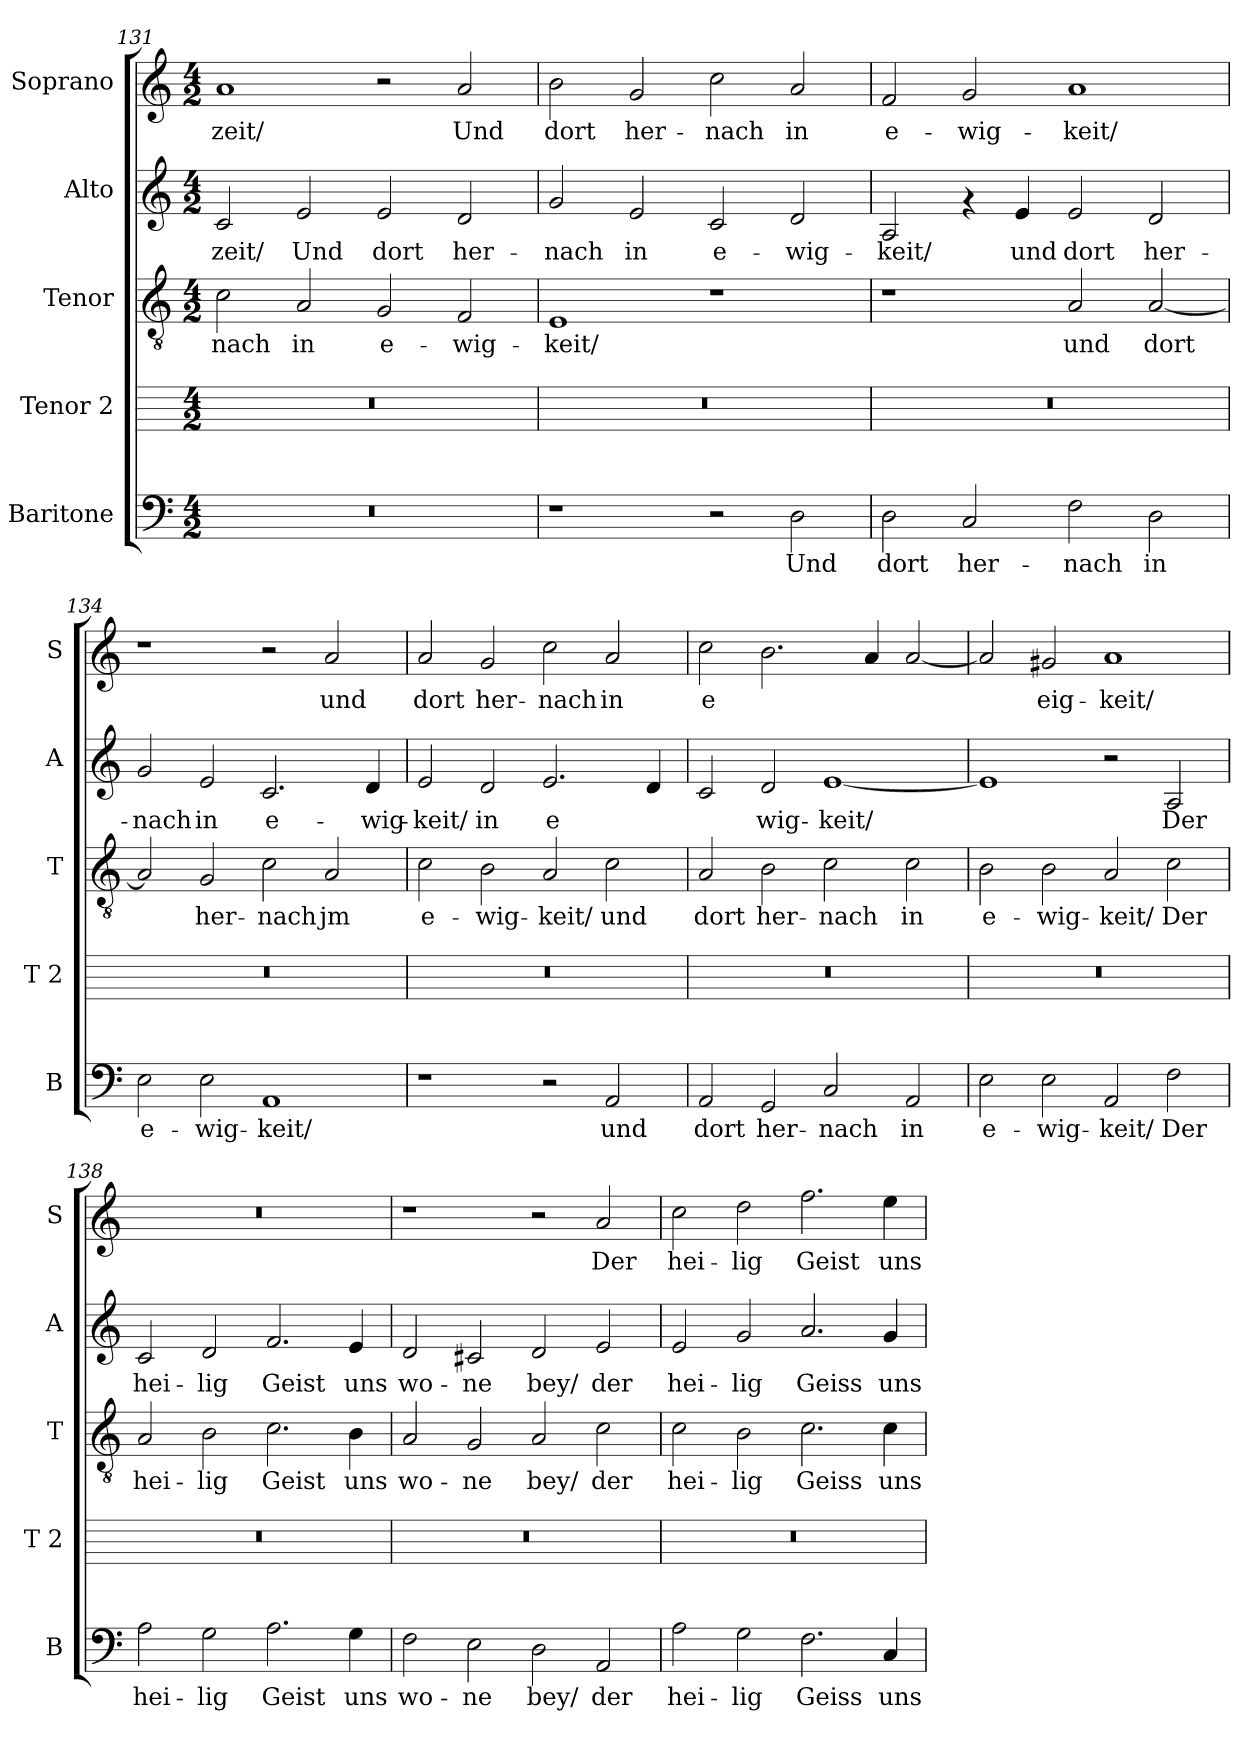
**kern	**text	**kern	**kern	**text	**kern	**text	**kern	**text
*part5	*part5	*part4	*part3	*part3	*part2	*part2	*part1	*part1
*staff5	*staff5	*staff4	*staff3	*staff3	*staff2	*staff2	*staff1	*staff1
*I"Baritone	*	*I"Tenor 2	*I"Tenor	*	*I"Alto	*	*I"Soprano	*
*I'B	*	*I'T 2	*I'T	*	*I'A	*	*I'S	*
*clefF4	*	*	*clefGv2	*	*clefG2	*	*clefG2	*
*k[]	*	*k[]	*k[]	*	*k[]	*	*k[]	*
*C:	*	*C:	*C:	*	*C:	*	*C:	*
*M4/2	*	*M4/2	*M4/2	*	*M4/2	*	*M4/2	*
=131	=131	=131	=131	=131	=131	=131	=131	=131
!	!	!	!	!LO:LY:b:cj	!	!LO:LY:b:cj	!	!LO:LY:b:cj
0r	.	0r	2c\	-nach	2c/	zeit/	1a	zeit/
!	!	!	!	!LO:LY:b:cj	!	!LO:LY:b:cj	!	!
.	.	.	2A/	in	2e/	Und	.	.
!	!	!	!	!LO:LY:b:cj	!	!LO:LY:b:cj	!	!
.	.	.	2G/	e-	2e/	dort	2r	.
!	!	!	!	!LO:LY:b:cj	!	!LO:LY:b:cj	!	!LO:LY:b:cj
.	.	.	2F/	-wig-	2d/	her-	2a/	Und
=132	=132	=132	=132	=132	=132	=132	=132	=132
!	!	!	!	!LO:LY:b:cj	!	!LO:LY:b:cj	!	!LO:LY:b:cj
1r	.	0r	1E	-keit/	2g/	-nach	2b\	dort
!	!	!	!	!	!	!LO:LY:b:cj	!	!LO:LY:b:cj
.	.	.	.	.	2e/	in	2g/	her-
!	!	!	!	!	!	!LO:LY:b:cj	!	!LO:LY:b:cj
2r	.	.	1r	.	2c/	e-	2cc\	-nach
!	!LO:LY:b:cj	!	!	!	!	!LO:LY:b:cj	!	!LO:LY:b:cj
2D\	Und	.	.	.	2d/	-wig-	2a/	in
=133	=133	=133	=133	=133	=133	=133	=133	=133
!	!LO:LY:b:cj	!	!	!	!	!LO:LY:b:cj	!	!LO:LY:b:cj
2D\	dort	0r	1r	.	2A/	-keit/	2f/	e-
!	!LO:LY:b:cj	!	!	!	!	!	!	!LO:LY:b:cj
2C/	her-	.	.	.	4rf	.	2g/	-wig-
!	!	!	!	!	!	!LO:LY:b:cj	!	!
.	.	.	.	.	4e/	und	.	.
!	!LO:LY:b:cj	!	!	!LO:LY:b:cj	!	!LO:LY:b:cj	!	!LO:LY:b:cj
2F\	-nach	.	2A/	und	2e/	dort	1a	-keit/
!	!LO:LY:b:cj	!	!	!LO:LY:b:cj	!	!LO:LY:b:cj	!	!
2D\	in	.	[<2A/	dort	2d/	her-	.	.
=134	=134	=134	=134	=134	=134	=134	=134	=134
!	!LO:LY:b:cj	!	!	!LO:LY:b:cj	!	!LO:LY:b:cj	!	!
2E\	e-	0r	2A/]	.	2g/	-nach	1r	.
!	!LO:LY:b:cj	!	!	!LO:LY:b:cj	!	!LO:LY:b:cj	!	!
2E\	-wig-	.	2G/	her-	2e/	in	.	.
!	!LO:LY:b:cj	!	!	!LO:LY:b:cj	!	!LO:LY:b:cj	!	!
1AA	-keit/	.	2c\	-nach	2.c/	e-	2r	.
!	!	!	!	!LO:LY:b:cj	!	!	!	!LO:LY:b:cj
.	.	.	2A/	jm	.	.	2a/	und
!	!	!	!	!	!	!LO:LY:b:cj	!	!
.	.	.	.	.	4d/	-wig-	.	.
!!LO:LB:g=z
=135	=135	=135	=135	=135	=135	=135	=135	=135
!	!	!	!	!LO:LY:b:cj	!	!LO:LY:b:cj	!	!LO:LY:b:cj
1r	.	0r	2c\	e-	2e/	-keit/	2a/	dort
!	!	!	!	!LO:LY:b:cj	!	!LO:LY:b:cj	!	!LO:LY:b:cj
.	.	.	2B\	-wig-	2d/	in	2g/	her-
!	!	!	!	!LO:LY:b:cj	!	!LO:LY:b:cj	!	!LO:LY:b:cj
2r	.	.	2A/	-keit/	2.e/	e-	2cc\	-nach
!	!LO:LY:b:cj	!	!	!LO:LY:b:cj	!	!	!	!LO:LY:b:cj
2AA/	und	.	2c\	und	.	.	2a/	in
!	!	!	!	!	!	!LO:LY:b:cj	!	!
.	.	.	.	.	4d/	--	.	.
=136	=136	=136	=136	=136	=136	=136	=136	=136
!	!LO:LY:b:cj	!	!	!LO:LY:b:cj	!	!LO:LY:b:cj	!	!LO:LY:b:cj
2AA/	dort	0r	2A/	dort	2c/	--	2cc\	e-
!	!LO:LY:b:cj	!	!	!LO:LY:b:cj	!	!LO:LY:b:cj	!	!LO:LY:b:cj
2GG/	her-	.	2B\	her-	2d/	-wig-	2.b\	--
!	!LO:LY:b:cj	!	!	!LO:LY:b:cj	!	!LO:LY:b:cj	!	!
2C/	-nach	.	2c\	-nach	[<1e	-keit/	.	.
!	!	!	!	!	!	!	!	!LO:LY:b:cj
.	.	.	.	.	.	.	4a/	--
!	!LO:LY:b:cj	!	!	!LO:LY:b:cj	!	!	!	!LO:LY:b:cj
2AA/	in	.	2c\	in	.	.	[<2a/	--
=137	=137	=137	=137	=137	=137	=137	=137	=137
!	!LO:LY:b:cj	!	!	!LO:LY:b:cj	!	!LO:LY:b:cj	!	!LO:LY:b:cj
2E\	e-	0r	2B\	e-	1e]	.	2a/]	--
!	!LO:LY:b:cj	!	!	!LO:LY:b:cj	!	!	!	!LO:LY:b:cj
2E\	-wig-	.	2B\	-wig-	.	.	2g#X/	-eig-
!	!LO:LY:b:cj	!	!	!LO:LY:b:cj	!	!	!	!LO:LY:b:cj
2AA/	-keit/	.	2A/	-keit/	2r	.	1a	-keit/
!	!LO:LY:b:cj	!	!	!LO:LY:b:cj	!	!LO:LY:b:cj	!	!
2F\	Der	.	2c\	Der	2A/	Der	.	.
=138	=138	=138	=138	=138	=138	=138	=138	=138
!	!LO:LY:b:cj	!	!	!LO:LY:b:cj	!	!LO:LY:b:cj	!	!
2A\	hei-	0r	2A/	hei-	2c/	hei-	0r	.
!	!LO:LY:b:cj	!	!	!LO:LY:b:cj	!	!LO:LY:b:cj	!	!
2G\	-lig	.	2B\	-lig	2d/	-lig	.	.
!	!LO:LY:b:cj	!	!	!LO:LY:b:cj	!	!LO:LY:b:cj	!	!
2.A\	Geist	.	2.c\	Geist	2.f/	Geist	.	.
!	!LO:LY:b:cj	!	!	!LO:LY:b:cj	!	!LO:LY:b:cj	!	!
4G\	uns	.	4B\	uns	4e/	uns	.	.
=139	=139	=139	=139	=139	=139	=139	=139	=139
!	!LO:LY:b:cj	!	!	!LO:LY:b:cj	!	!LO:LY:b:cj	!	!
2F\	wo-	0r	2A/	wo-	2d/	wo-	1r	.
!	!LO:LY:b:cj	!	!	!LO:LY:b:cj	!	!LO:LY:b:cj	!	!
2E\	-ne	.	2G/	-ne	2c#X/	-ne	.	.
!	!LO:LY:b:cj	!	!	!LO:LY:b:cj	!	!LO:LY:b:cj	!	!
2D\	bey/	.	2A/	bey/	2d/	bey/	2r	.
!	!LO:LY:b:cj	!	!	!LO:LY:b:cj	!	!LO:LY:b:cj	!	!LO:LY:b:cj
2AA/	der	.	2c\	der	2e/	der	2a/	Der
=140	=140	=140	=140	=140	=140	=140	=140	=140
!	!LO:LY:b:cj	!	!	!LO:LY:b:cj	!	!LO:LY:b:cj	!	!LO:LY:b:cj
2A\	hei-	0r	2c\	hei-	2e/	hei-	2cc\	hei-
!	!LO:LY:b:cj	!	!	!LO:LY:b:cj	!	!LO:LY:b:cj	!	!LO:LY:b:cj
2G\	-lig	.	2B\	-lig	2g/	-lig	2dd\	-lig
!	!LO:LY:b:cj	!	!	!LO:LY:b:cj	!	!LO:LY:b:cj	!	!LO:LY:b:cj
2.F\	Geiss	.	2.c\	Geiss	2.a/	Geiss	2.ff\	Geist
!	!LO:LY:b:cj	!	!	!LO:LY:b:cj	!	!LO:LY:b:cj	!	!LO:LY:b:cj
4C/	uns	.	4c\	uns	4g/	uns	4ee\	uns
=	=	=	=	=	=	=	=	=
*-	*-	*-	*-	*-	*-	*-	*-	*-
